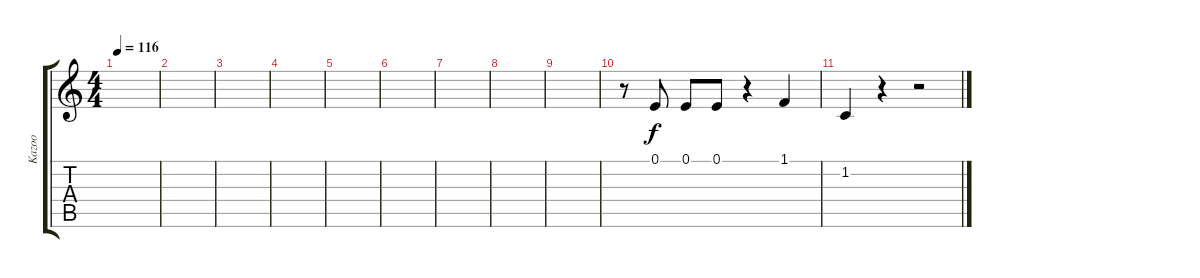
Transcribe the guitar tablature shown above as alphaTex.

\track ("Kazoo" "Kazoo") {instrument bagpipe}
\staff {score tabs}
\tuning (E4 B3 G3 D3 A2 E2) {hide}
\ts (4 4)
\tempo 116
\clef g2
\ks c
|
|
|
|
|
|
|
|
|
r.8 0.1.8 0.1.8 0.1.8 r.4 1.1.4 |
1.2.4 r.4 r.2
